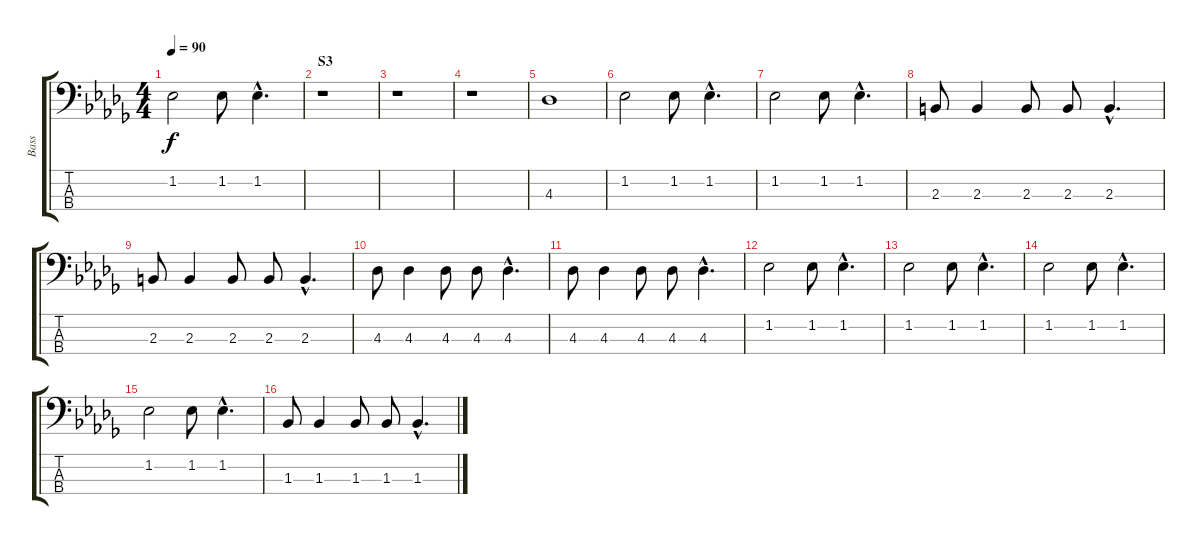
\track ("Bass" "Bass") {instrument fretlessbass}
\staff {score tabs}
\tuning (G2 D2 A1 E1) {hide}
\ts (4 4)
\tempo 90
\clef f4
\ks db
1.2.2{dy f} 1.2.8 1.2{hac}.4{d} |
\section ("" "S3")
r.1 |
r.1 |
r.1 |
4.3.1 |
1.2.2 1.2.8 1.2{hac}.4{d} |
1.2.2 1.2.8 1.2{hac}.4{d} |
2.3.8 2.3.4 2.3.8 2.3.8 2.3{hac}.4{d} |
2.3.8 2.3.4 2.3.8 2.3.8 2.3{hac}.4{d} |
4.3.8 4.3.4 4.3.8 4.3.8 4.3{hac}.4{d} |
4.3.8 4.3.4 4.3.8 4.3.8 4.3{hac}.4{d} |
1.2.2 1.2.8 1.2{hac}.4{d} |
1.2.2 1.2.8 1.2{hac}.4{d} |
1.2.2 1.2.8 1.2{hac}.4{d} |
1.2.2 1.2.8 1.2{hac}.4{d} |
1.3.8 1.3.4 1.3.8 1.3.8 1.3{hac}.4{d}
